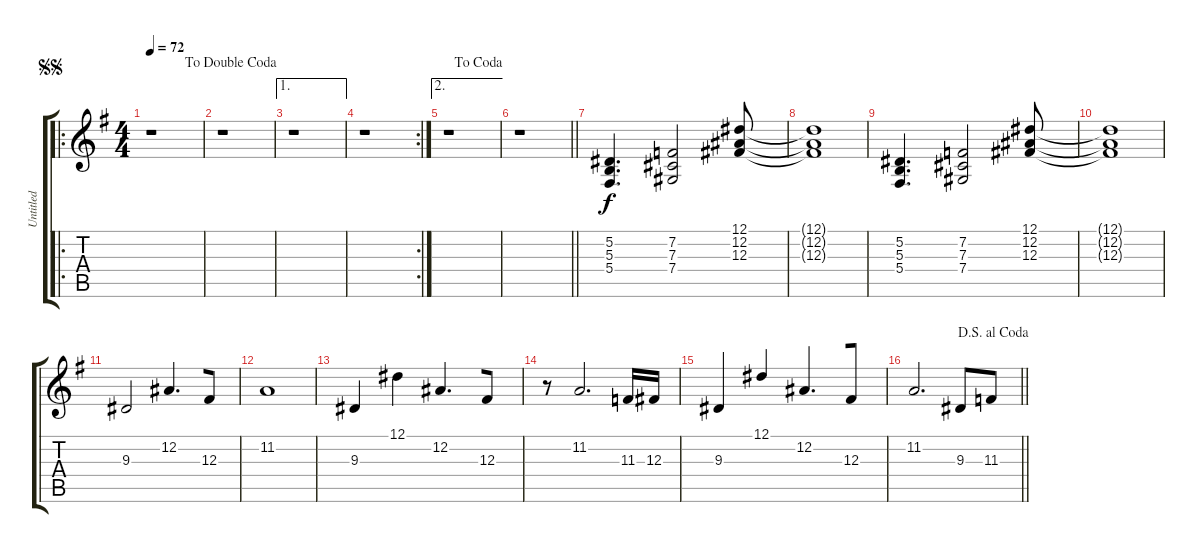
\track ("Untitled" "Untitled") {instrument synthstrings2}
\staff {score tabs}
\tuning (Eb4 Bb3 Gb3 Db3 Ab2 Eb2) {hide}
\ro
\ts (4 4)
\jump segnosegno
\tempo 72
\clef g2
\ks g
r.1{dy f} |
\jump dadoublecoda
r.1 |
\ae 1
r.1 |
\rc 2
r.1 |
\ae 2
\jump dacoda
r.1 |
\barLineRight lightlight
r.1 |
(5.2 5.3 5.4).4{d} (7.2 7.3 7.4).2 (12.1 12.2 12.3).8 |
(12.1{t} 12.2{t} 12.3{t}).1 |
(5.2 5.3 5.4).4{d} (7.2 7.3 7.4).2 (12.1 12.2 12.3).8 |
(12.1{t} 12.2{t} 12.3{t}).1 |
9.3.2 12.2.4{d beam merge} 12.3.8 |
11.2.1 |
9.3.4 12.1.4 12.2.4{d beam merge} 12.3.8 |
r.8{beam merge} 11.2.2{d beam merge} 11.3.16{beam merge} 12.3.16 |
9.3.4{beam merge} 12.1.4{beam merge} 12.2.4{d beam merge} 12.3.8 |
\jump dalsegnoalcoda
\barLineRight lightlight
11.2.2{d beam merge} 9.3.8{beam merge} 11.3.8
